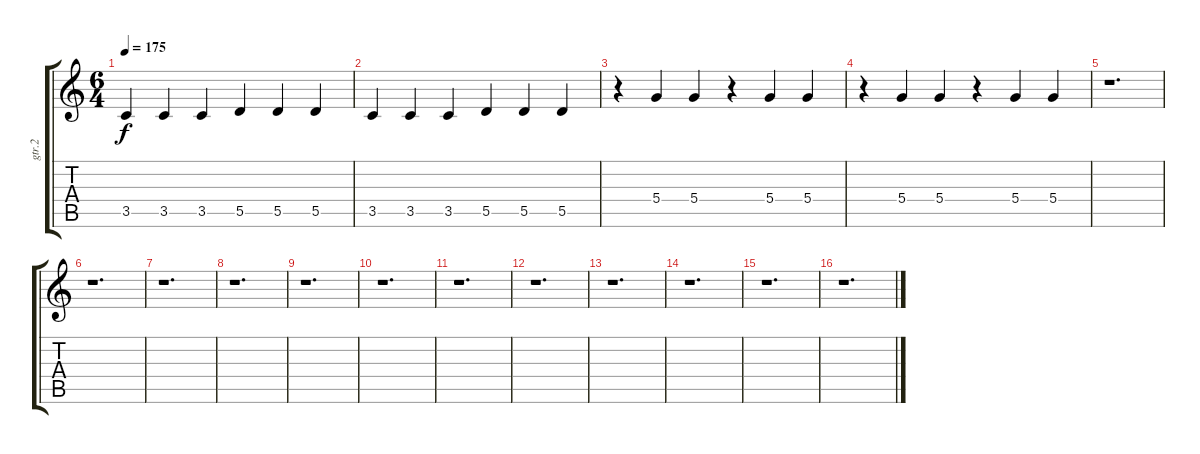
\track ("gtr.2" "gtr.2") {instrument electricguitarclean}
\staff {score tabs}
\tuning (E4 B3 G3 D3 A2 E2) {hide}
\ts (6 4)
\tempo 175
\clef g2
\ks c
3.5.4{dy f} 3.5.4 3.5.4 5.5.4 5.5.4 5.5.4 |
3.5.4 3.5.4 3.5.4 5.5.4 5.5.4 5.5.4 |
r.4 5.4.4 5.4.4 r.4 5.4.4 5.4.4 |
r.4 5.4.4 5.4.4 r.4 5.4.4 5.4.4 |
r.1{d} |
r.1{d} |
r.1{d} |
r.1{d} |
r.1{d} |
r.1{d} |
r.1{d} |
r.1{d} |
r.1{d} |
r.1{d} |
r.1{d} |
r.1{d}
